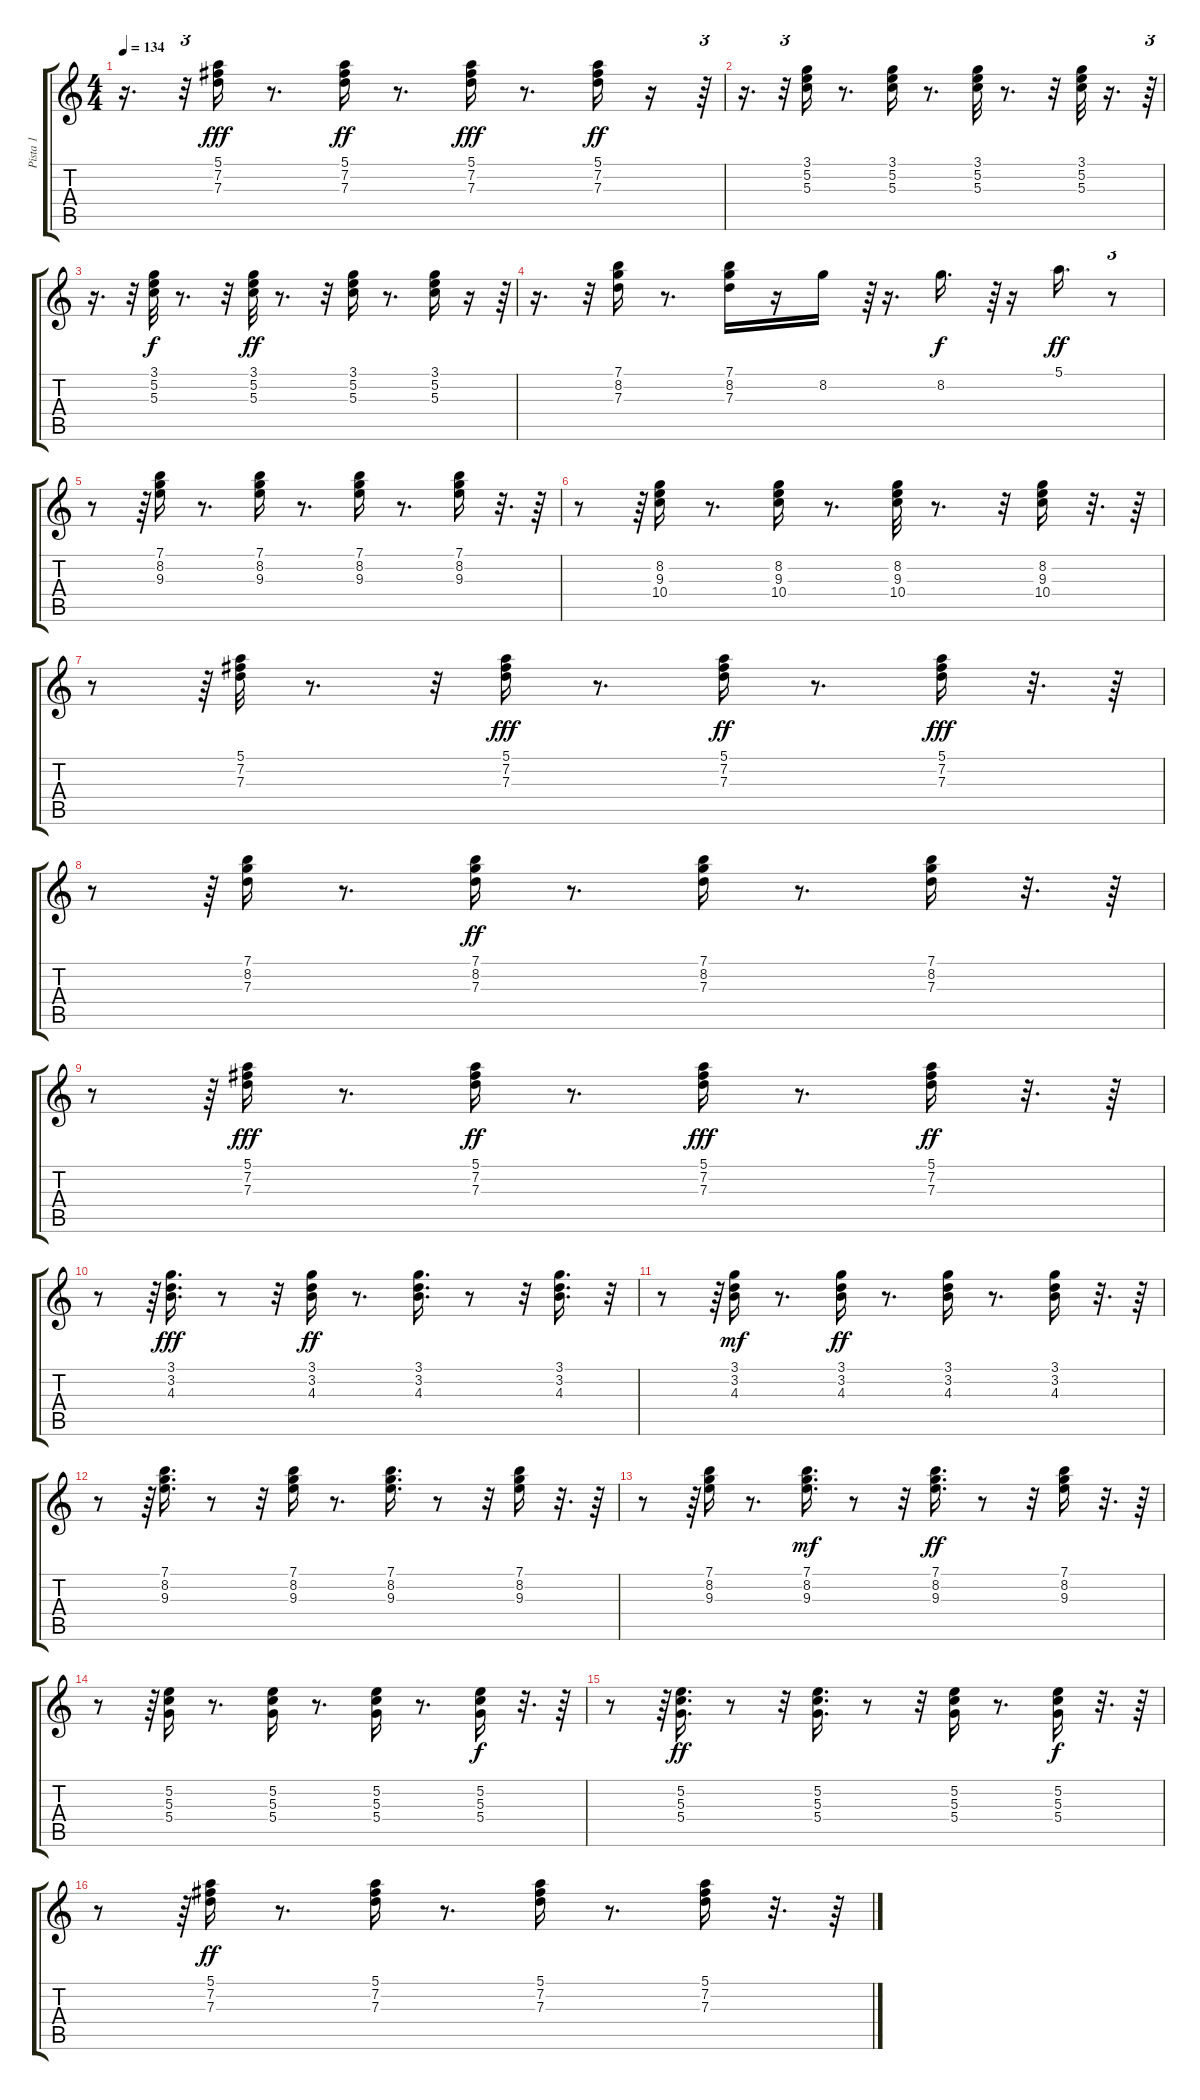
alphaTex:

\track ("Pista 1" "Pista 1") {instrument electricguitarclean}
\staff {score tabs}
\tuning (E4 B3 G3 D3 A2 E2) {hide}
\ts (4 4)
\tempo 134
\clef g2
\ks c
r.16{d dy ff} r.32{tu (3 2)} (5.1 7.2 7.3).16{dy fff} r.8{d} (5.1 7.2 7.3).16{dy ff} r.8{d} (5.1 7.2 7.3).16{dy fff} r.8{d} (5.1 7.2 7.3).16{dy ff} r.16 r.64{tu (3 2)} |
r.16{d} r.32{tu (3 2)} (3.1 5.2 5.3).16 r.8{d} (3.1 5.2 5.3).16 r.8{d} (3.1 5.2 5.3).32 r.8{d} r.32 (3.1 5.2 5.3).32 r.16{d} r.64{tu (3 2)} |
r.16{d} r.32{tu (3 2)} (3.1 5.2 5.3).32{dy f} r.8{d} r.32 (3.1 5.2 5.3).32{dy ff} r.8{d} r.32 (3.1 5.2 5.3).16 r.8{d} (3.1 5.2 5.3).16 r.16 r.64{tu (3 2)} |
r.16{d} r.32{tu (3 2)} (7.1 8.2 7.3).16 r.8{d} (7.1 8.2 7.3).16 r.16 8.2.16 r.64{tu (3 2)} r.16{d} 8.2.16{d dy f} r.64{tu (3 2)} r.16 5.1.16{d dy ff} r.8{tu (3 2)} |
r.8 r.64{tu (3 2)} (7.1 8.2 9.3).16 r.8{d} (7.1 8.2 9.3).16 r.8{d} (7.1 8.2 9.3).16 r.8{d} (7.1 8.2 9.3).16 r.32{d} r.64 |
r.8 r.64{tu (3 2)} (8.2 9.3 10.4).16 r.8{d} (8.2 9.3 10.4).16 r.8{d} (8.2 9.3 10.4).32 r.8{d} r.32 (8.2 9.3 10.4).16 r.32{d} r.64 |
r.8 r.64{tu (3 2)} (5.1 7.2 7.3).32 r.8{d} r.32 (5.1 7.2 7.3).16{dy fff} r.8{d} (5.1 7.2 7.3).16{dy ff} r.8{d} (5.1 7.2 7.3).16{dy fff} r.32{d} r.64 |
r.8 r.64{tu (3 2)} (7.1 8.2 7.3).16 r.8{d} (7.1 8.2 7.3).16{dy ff} r.8{d} (7.1 8.2 7.3).16 r.8{d} (7.1 8.2 7.3).16 r.32{d} r.64 |
r.8 r.64{tu (3 2)} (5.1 7.2 7.3).16{dy fff} r.8{d} (5.1 7.2 7.3).16{dy ff} r.8{d} (5.1 7.2 7.3).16{dy fff} r.8{d} (5.1 7.2 7.3).16{dy ff} r.32{d} r.64 |
r.8 r.64{tu (3 2)} (3.1 3.2 4.3).16{d dy fff} r.8 r.32 (3.1 3.2 4.3).16{dy ff} r.8{d} (3.1 3.2 4.3).16{d} r.8 r.32 (3.1 3.2 4.3).16{d} r.32{tu (3 2)} |
r.8 r.64{tu (3 2)} (3.1 3.2 4.3).16{dy mf} r.8{d} (3.1 3.2 4.3).16{dy ff} r.8{d} (3.1 3.2 4.3).16 r.8{d} (3.1 3.2 4.3).16 r.32{d} r.64 |
r.8 r.64{tu (3 2)} (7.1 8.2 9.3).16{d} r.8 r.32 (7.1 8.2 9.3).16 r.8{d} (7.1 8.2 9.3).16{d} r.8 r.32 (7.1 8.2 9.3).16 r.32{d} r.64 |
r.8 r.64{tu (3 2)} (7.1 8.2 9.3).16 r.8{d} (7.1 8.2 9.3).16{d dy mf} r.8 r.32 (7.1 8.2 9.3).16{d dy ff} r.8 r.32 (7.1 8.2 9.3).16 r.32{d} r.64 |
r.8 r.64{tu (3 2)} (5.2 5.3 5.4).16 r.8{d} (5.2 5.3 5.4).16 r.8{d} (5.2 5.3 5.4).16 r.8{d} (5.2 5.3 5.4).16{dy f} r.32{d} r.64 |
r.8 r.64{tu (3 2)} (5.2 5.3 5.4).16{d dy ff} r.8 r.32 (5.2 5.3 5.4).16{d} r.8 r.32 (5.2 5.3 5.4).16 r.8{d} (5.2 5.3 5.4).16{dy f} r.32{d} r.64 |
r.8 r.64{tu (3 2)} (5.1 7.2 7.3).16{dy ff} r.8{d} (5.1 7.2 7.3).16 r.8{d} (5.1 7.2 7.3).16 r.8{d} (5.1 7.2 7.3).16 r.32{d} r.64
